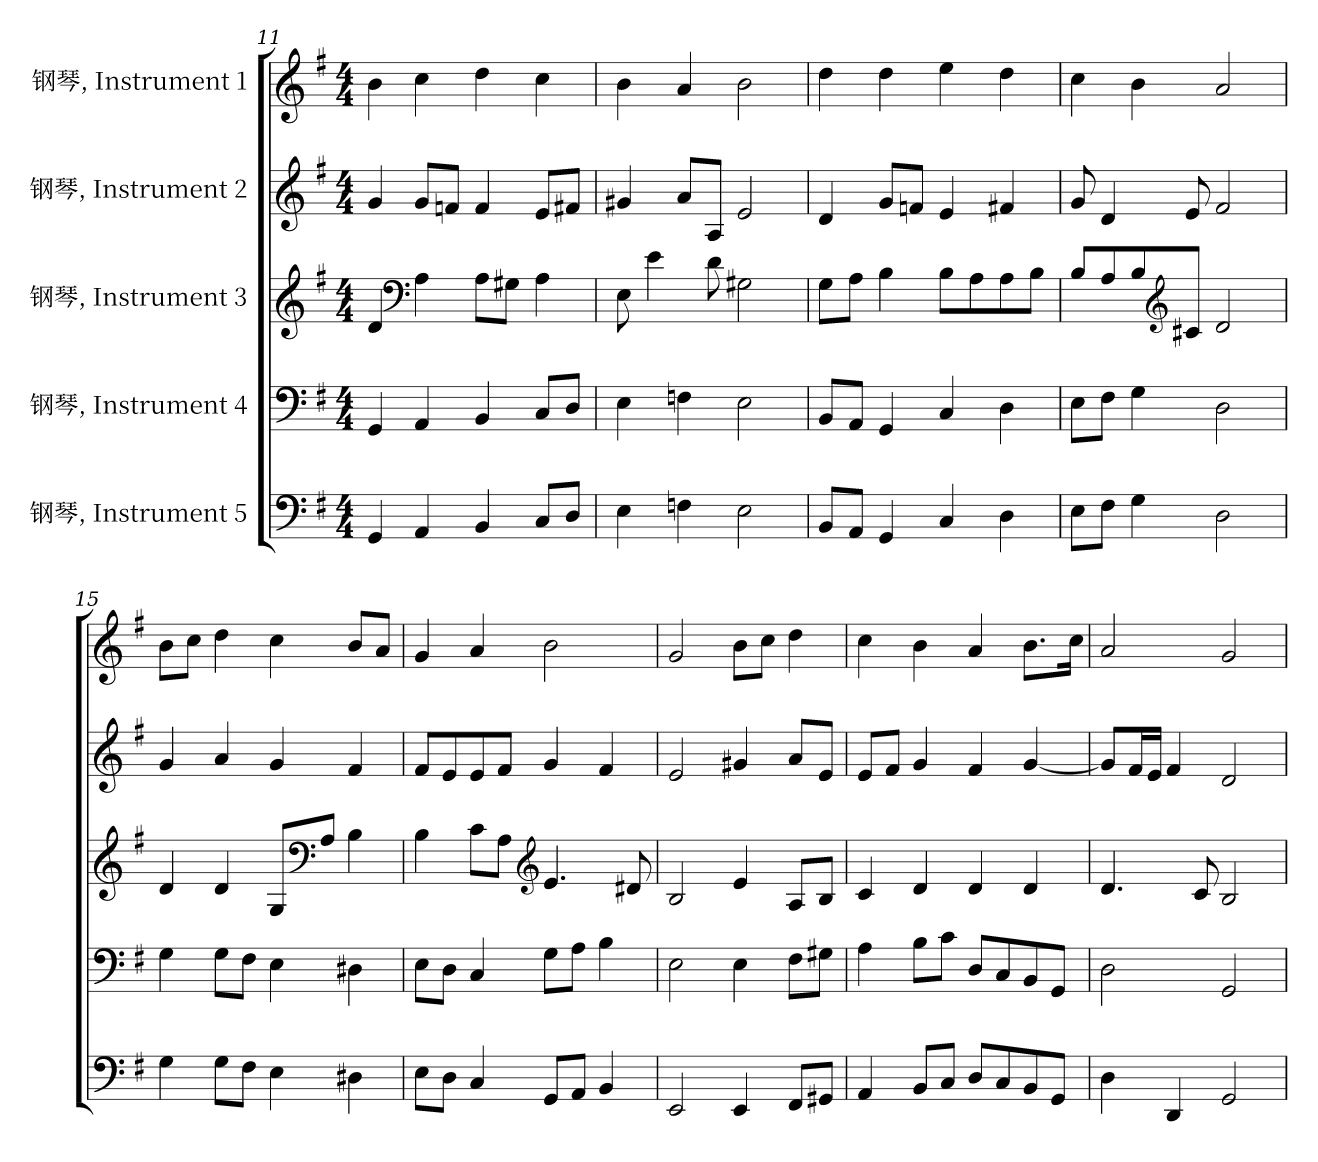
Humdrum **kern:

**kern	**kern	**kern	**kern	**kern
*part5	*part4	*part3	*part2	*part1
*staff5	*staff4	*staff3	*staff2	*staff1
*I"钢琴, Instrument 5	*I"钢琴, Instrument 4	*I"钢琴, Instrument 3	*I"钢琴, Instrument 2	*I"钢琴, Instrument 1
!!LO:PB:g=z
*clefF4	*clefF4	*clefG2	*clefG2	*clefG2
*k[f#]	*k[f#]	*k[f#]	*k[f#]	*k[f#]
*M4/4	*M4/4	*M4/4	*M4/4	*M4/4
=11	=11	=11	=11	=11
4GG/	4GG/	4d/	4g/	4b\
*	*	*clefF4	*	*
4AA/	4AA/	4A\	8g/L	4cc\
.	.	.	8fn/J	.
4BB/	4BB/	8A\L	4f/	4dd\
.	.	8G#X\J	.	.
8C/L	8C/L	4A\	8e/L	4cc\
8D/J	8D/J	.	8f#X/J	.
=12	=12	=12	=12	=12
4E\	4E\	8E\	4g#X/	4b\
.	.	4e\	.	.
4Fn\	4Fn\	.	8a/L	4a/
.	.	8d\	8A/J	.
2E\	2E\	2G#X\	2e/	2b\
=13	=13	=13	=13	=13
8BB/L	8BB/L	8G\L	4d/	4dd\
8AA/J	8AA/J	8A\J	.	.
4GG/	4GG/	4B\	8g/L	4dd\
.	.	.	8fn/J	.
4C/	4C/	8B\L	4e/	4ee\
.	.	8A\	.	.
4D\	4D\	8A\	4f#X/	4dd\
.	.	8B\J	.	.
=14	=14	=14	=14	=14
8E\L	8E\L	8B/L	8g/	4cc\
8F#\J	8F#\J	8A/	4d/	.
4G\	4G\	8B/	.	4b\
*	*	*clefG2	*	*
.	.	8c#X/J	8e/	.
2D\	2D\	2d/	2f#/	2a/
!!LO:LB:g=z
=15	=15	=15	=15	=15
4G\	4G\	4d/	4g/	8b\L
.	.	.	.	8cc\J
8G\L	8G\L	4d/	4a/	4dd\
8F#\J	8F#\J	.	.	.
4E\	4E\	8G/L	4g/	4cc\
*	*	*clefF4	*	*
.	.	8A/J	.	.
4D#X\	4D#X\	4B\	4f#/	8b/L
.	.	.	.	8a/J
=16	=16	=16	=16	=16
8E\L	8E\L	4B\	8f#/L	4g/
8D\J	8D\J	.	8e/	.
4C/	4C/	8c\L	8e/	4a/
.	.	8A\J	8f#/J	.
*	*	*clefG2	*	*
8GG/L	8G\L	4.e/	4g/	2b\
8AA/J	8A\J	.	.	.
4BB/	4B\	.	4f#/	.
.	.	8d#X/	.	.
=17	=17	=17	=17	=17
2EE/	2E\	2B/	2e/	2g/
4EE/	4E\	4e/	4g#X/	8b\L
.	.	.	.	8cc\J
8FF#/L	8F#\L	8A/L	8a/L	4dd\
8GG#X/J	8G#X\J	8B/J	8e/J	.
=18	=18	=18	=18	=18
4AA/	4A\	4c/	8e/L	4cc\
.	.	.	8f#/J	.
8BB/L	8B\L	4d/	4g/	4b\
8C/J	8c\J	.	.	.
8D/L	8D/L	4d/	4f#/	4a/
8C/	8C/	.	.	.
8BB/	8BB/	4d/	[4g/	8.b\L
8GG/J	8GG/J	.	.	.
.	.	.	.	16cc\Jk
!!LO:PB:g=z
=19	=19	=19	=19	=19
4D\	2D\	4.d/	8g/L]	2a/
.	.	.	16f#/L	.
.	.	.	16e/JJ	.
4DD/	.	.	4f#/	.
.	.	8c/	.	.
2GG/	2GG/	2B/	2d/	2g/
=	=	=	=	=
*-	*-	*-	*-	*-
